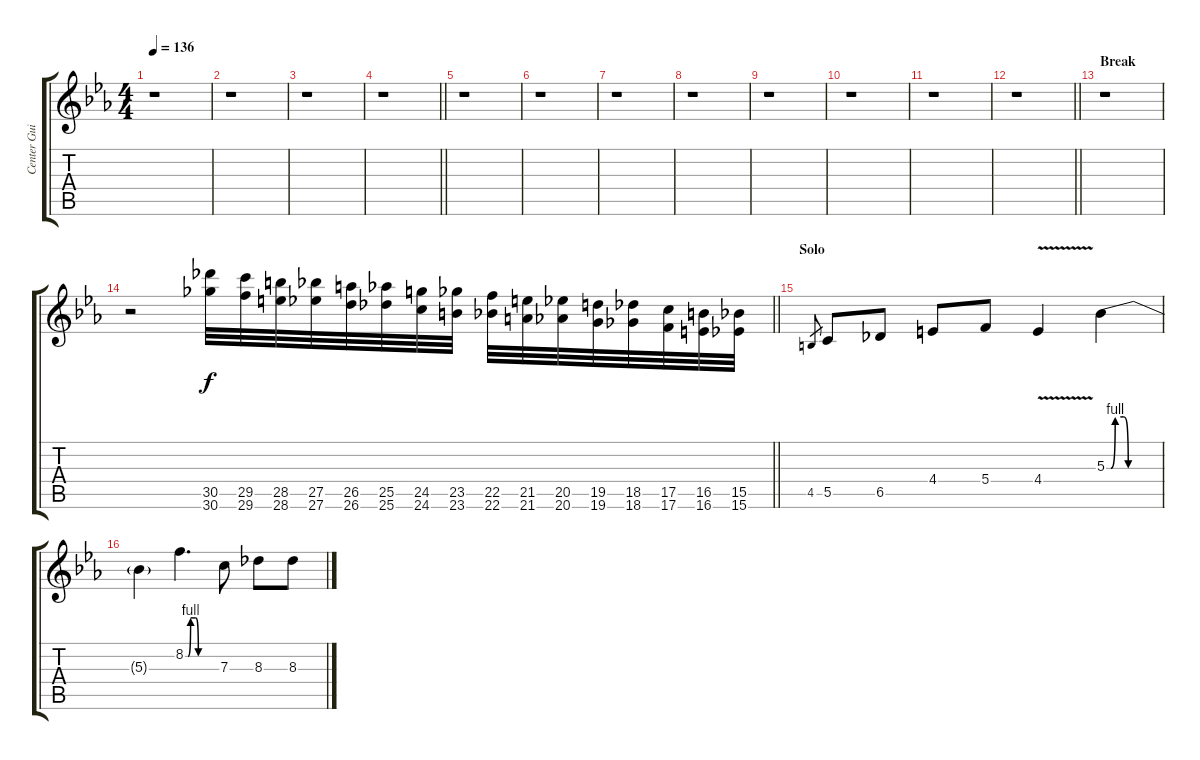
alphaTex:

\track ("Center Guitar" "Center Gui") {instrument overdrivenguitar}
\staff {score tabs}
\tuning (D4 A3 F3 C3 G2 C2) {hide}
\ts (4 4)
\tempo 136
\clef g2
\ks eb
r.1{dy f} |
r.1 |
r.1 |
\barLineRight lightlight
r.1 |
r.1 |
r.1 |
r.1 |
r.1 |
r.1 |
r.1 |
r.1 |
\barLineRight lightlight
r.1 |
\section ("" "Break")
r.1 |
\barLineRight lightlight
r.2 (30.5 30.6).32{instrument guitarfretnoise} (29.5 29.6).32 (28.5 28.6).32 (27.5 27.6).32 (26.5 26.6).32 (25.5 25.6).32 (24.5 24.6).32 (23.5 23.6).32 (22.5 22.6).32 (21.5 21.6).32 (20.5 20.6).32 (19.5 19.6).32 (18.5 18.6).32 (17.5 17.6).32 (16.5 16.6).32 (15.5 15.6).32 |
\section ("" "Solo")
4.5.8{gr} 5.5.8{instrument overdrivenguitar} 6.5.8 4.4.8 5.4.8 4.4{v}.4 5.3{be (custom 0 0 5 0 10 4 20 4 25 0 60 0)}.4 |
5.3{t}.4 8.2{be (custom 0 0 5 0 10 4 20 4 25 0 60 0)}.4{d} 7.3.8 8.3.8 8.3.8
